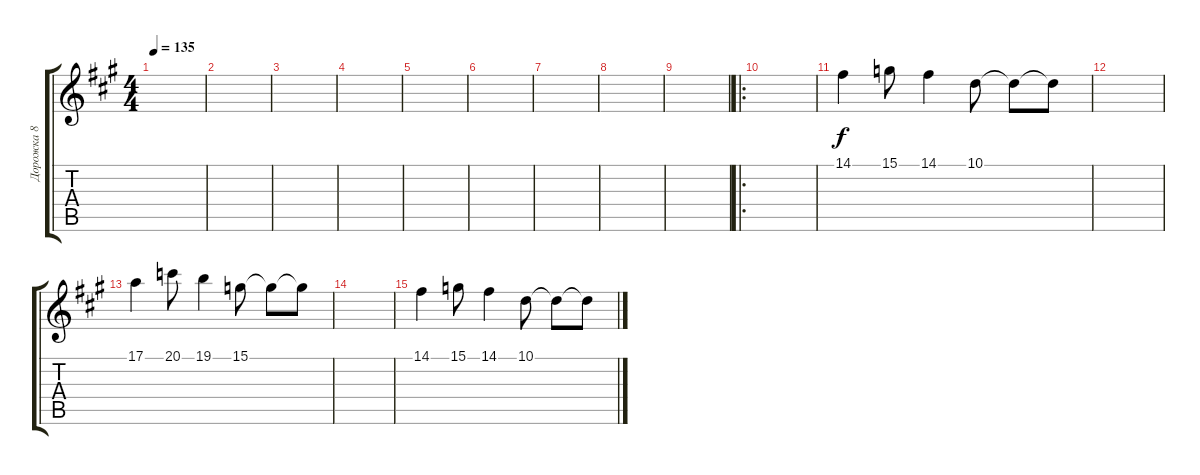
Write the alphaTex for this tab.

\track ("Дорожка 8" "Дорожка 8") {instrument whistle}
\staff {score tabs}
\tuning (E4 B3 G3 D3 A2 E2) {hide}
\ts (4 4)
\tempo 135
\clef g2
\ks a
|
|
|
|
|
|
|
|
|
\ro
|
14.1.4 15.1.8 14.1.4 10.1.8 10.1{t}.8 10.1{t}.8 |
|
17.1.4 20.1.8 19.1.4 15.1.8 15.1{t}.8 15.1{t}.8 |
|
14.1.4 15.1.8 14.1.4 10.1.8 10.1{t}.8 10.1{t}.8
